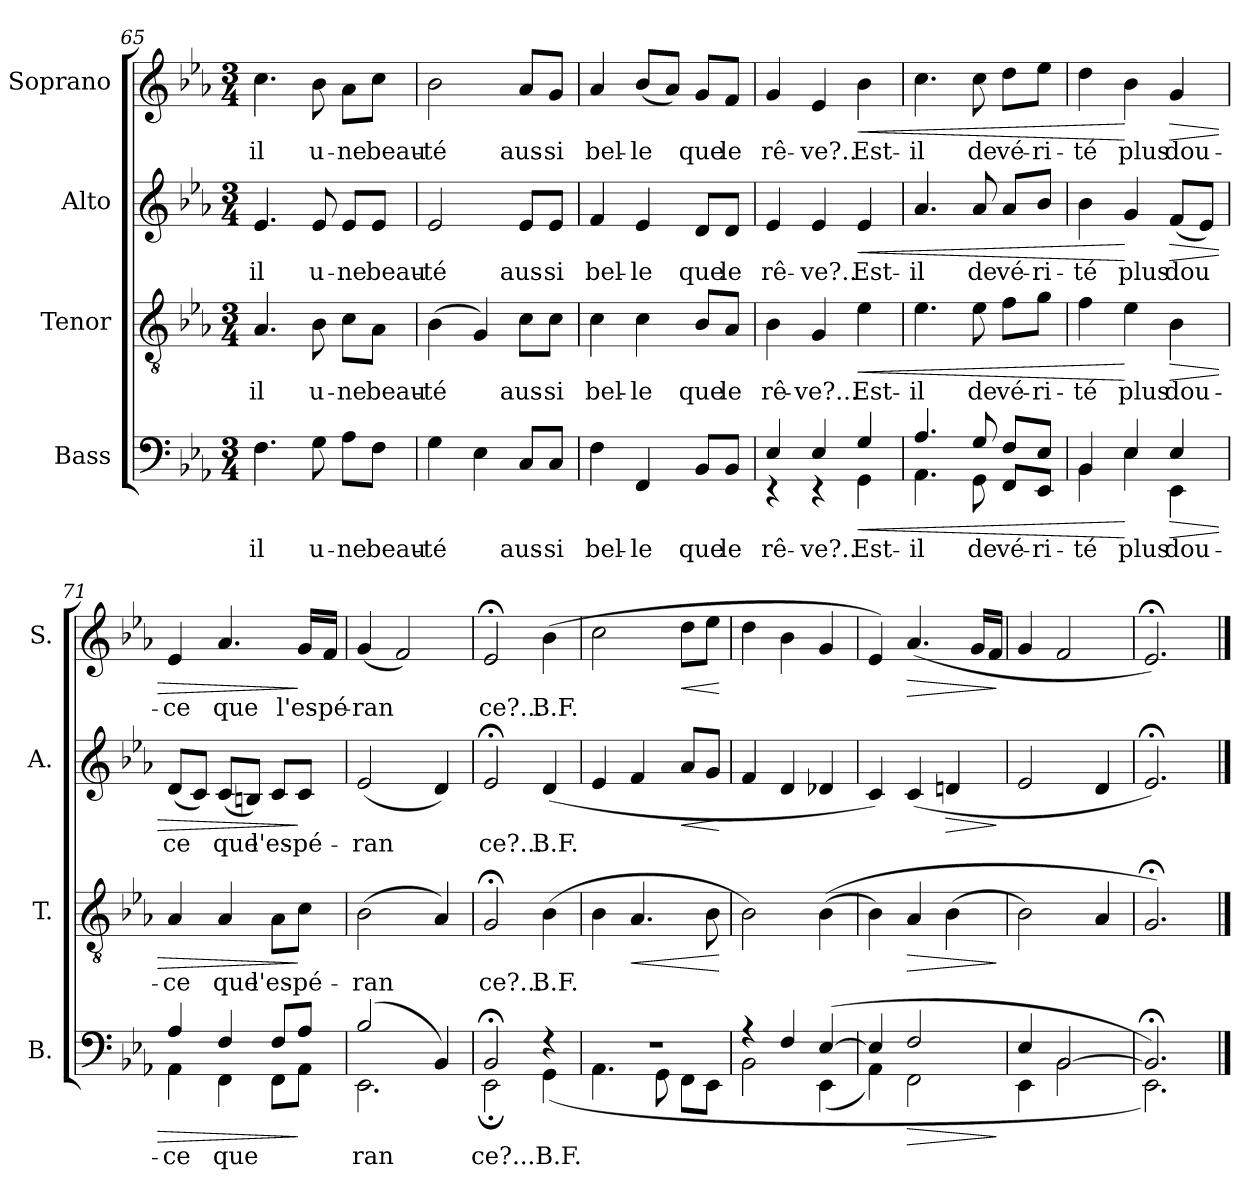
**kern	**text	**dynam	**kern	**text	**dynam	**kern	**text	**dynam	**kern	**text	**dynam
*part4	*part4	*part4	*part3	*part3	*part3	*part2	*part2	*part2	*part1	*part1	*part1
*staff4	*staff4	*staff4	*staff3	*staff3	*staff3	*staff2	*staff2	*staff2	*staff1	*staff1	*staff1
*I"Bass	*	*	*I"Tenor	*	*	*I"Alto	*	*	*I"Soprano	*	*
*I'B.	*	*	*I'T.	*	*	*I'A.	*	*	*I'S.	*	*
*clefF4	*	*	*clefGv2	*	*	*clefG2	*	*	*clefG2	*	*
*k[b-e-a-]	*	*	*k[b-e-a-]	*	*	*k[b-e-a-]	*	*	*k[b-e-a-]	*	*
*M3/4	*	*	*M3/4	*	*	*M3/4	*	*	*M3/4	*	*
=65	=65	=65	=65	=65	=65	=65	=65	=65	=65	=65	=65
!	!LO:LY:b:color=#FF0000	!	!	!LO:LY:b	!	!	!LO:LY:b	!	!	!LO:LY:b	!
4.Fi\	-il	.	4.A-/	-il	.	4.e-/	-il	.	4.cc\	-il	.
!	!LO:LY:b:color=#FF0000	!	!	!LO:LY:b	!	!	!LO:LY:b	!	!	!LO:LY:b	!
8Gi\	u-	.	8B-\	u-	.	8e-/	u-	.	8b-\	u-	.
!	!LO:LY:b:color=#FF0000	!	!	!LO:LY:b	!	!	!LO:LY:b	!	!	!LO:LY:b	!
8A-i\L	-ne	.	8c\L	-ne	.	8e-/L	-ne	.	8a-\L	-ne	.
!	!LO:LY:b:color=#FF0000	!	!	!LO:LY:b	!	!	!LO:LY:b	!	!	!LO:LY:b	!
8Fi\J	beau-	.	8A-\J	beau-	.	8e-/J	beau-	.	8cc\J	beau-	.
=66	=66	=66	=66	=66	=66	=66	=66	=66	=66	=66	=66
!	!LO:LY:b:color=#FF0000	!	!	!LO:LY:b	!	!	!LO:LY:b	!	!	!LO:LY:b	!
4Gi\	-té	.	(4B-\	-té	.	2e-/	-té	.	2b-\	-té	.
4E-i\	.	.	4G/)	.	.	.	.	.	.	.	.
!	!LO:LY:b:color=#FF0000	!	!	!LO:LY:b	!	!	!LO:LY:b	!	!	!LO:LY:b	!
8Ci/L	aus-	.	8c\L	aus-	.	8e-/L	aus-	.	8a-/L	aus-	.
!	!LO:LY:b:color=#FF0000	!	!	!LO:LY:b	!	!	!LO:LY:b	!	!	!LO:LY:b	!
8Ci/J	-si	.	8c\J	-si	.	8e-/J	-si	.	8g/J	-si	.
=67	=67	=67	=67	=67	=67	=67	=67	=67	=67	=67	=67
!	!LO:LY:b:color=#FF0000	!	!	!LO:LY:b	!	!	!LO:LY:b	!	!	!LO:LY:b	!
4Fi\	bel-	.	4c\	bel-	.	4f/	bel-	.	4a-/	bel-	.
!	!LO:LY:b:color=#FF0000	!	!	!LO:LY:b	!	!	!LO:LY:b	!	!	!LO:LY:b	!
4FFi/	-le	.	4c\	-le	.	4e-/	-le	.	(8b-/L	-le	.
.	.	.	.	.	.	.	.	.	8a-/J)	.	.
!	!LO:LY:b:color=#FF0000	!	!	!LO:LY:b	!	!	!LO:LY:b	!	!	!LO:LY:b	!
8BB-i/L	que	.	8B-/L	que	.	8d/L	que	.	8g/L	que	.
!	!LO:LY:b:color=#FF0000	!	!	!LO:LY:b	!	!	!LO:LY:b	!	!	!LO:LY:b	!
8BB-i/J	le	.	8A-/J	le	.	8d/J	le	.	8f/J	le	.
!!LO:LB:g=z
=68	=68	=68	=68	=68	=68	=68	=68	=68	=68	=68	=68
!	!LO:LY:b:color=#FF0000	!	!	!LO:LY:b	!	!	!LO:LY:b	!	!	!LO:LY:b	!
*^	*	*	*	*	*	*	*	*	*	*	*
4E-i/	4r	rê-	.	4B-\	rê-	.	4e-/	rê-	.	4g/	rê-	.
!	!	!LO:LY:b:color=#FF0000	!	!	!LO:LY:b	!	!	!LO:LY:b	!	!	!LO:LY:b	!
4E-i/	4r	-ve?..	.	4G/	-ve?...	.	4e-/	-ve?..	.	4e-/	-ve?..	.
!	!	!LO:LY:b:color=#FF0000	!LO:HP:b	!	!LO:LY:b	!LO:HP:b	!	!LO:LY:b	!LO:HP:b	!	!LO:LY:b	!LO:HP:b
4Gi/	4GGi\	Est-	<	4e-\	Est-	<	4e-/	Est-	<	4b-\	Est-	<
=69	=69	=69	=69	=69	=69	=69	=69	=69	=69	=69	=69	=69
!	!	!LO:LY:b:color=#FF0000	!	!	!LO:LY:b	!	!	!LO:LY:b	!	!	!LO:LY:b	!
4.A-i/	4.AA-i\	-il	.	4.e-\	-il	.	4.a-/	-il	.	4.cc\	-il	.
!	!	!LO:LY:b:color=#FF0000	!	!	!LO:LY:b	!	!	!LO:LY:b	!	!	!LO:LY:b	!
8Gi/	8GGi\	de	.	8e-\	de	.	8a-/	de	.	8cc\	de	.
!	!	!LO:LY:b:color=#FF0000	!	!	!LO:LY:b	!	!	!LO:LY:b	!	!	!LO:LY:b	!
8Fi/L	8FFi/L	vé-	.	8f\L	vé-	.	8a-/L	vé-	.	8dd\L	vé-	.
!	!	!LO:LY:b:color=#FF0000	!	!	!LO:LY:b	!	!	!LO:LY:b	!	!	!LO:LY:b	!
8E-i/J	8EE-i/J	-ri-	.	8g\J	-ri-	.	8b-/J	-ri-	.	8ee-\J	-ri-	.
=70	=70	=70	=70	=70	=70	=70	=70	=70	=70	=70	=70	=70
!	!	!LO:LY:b:color=#FF0000	!	!	!LO:LY:b	!	!	!LO:LY:b	!	!	!LO:LY:b	!
4BB-i/	4BB-i\	-té	.	4f\	-té	.	4b-\	-té	.	4dd\	-té	.
!	!	!LO:LY:b:color=#FF0000	!	!	!LO:LY:b	!	!	!LO:LY:b	!	!	!LO:LY:b	!
4E-i/	4E-i\	plus	[	4e-\	plus	[	4g/	plus	[	4b-\	plus	[
!	!	!LO:LY:b:color=#FF0000	!LO:HP:b	!	!LO:LY:b	!LO:HP:b	!	!LO:LY:b	!LO:HP:b	!	!LO:LY:b	!LO:HP:b
4E-i/	4EE-i\	dou-	>	4B-\	dou-	>	(8f/L	dou	>	4g/	dou-	>
.	.	.	.	.	.	.	8e-/J)	.	.	.	.	.
=71	=71	=71	=71	=71	=71	=71	=71	=71	=71	=71	=71	=71
!	!	!LO:LY:b:color=#FF0000	!	!	!LO:LY:b	!	!	!LO:LY:b	!	!	!LO:LY:b	!
4A-i/	4AA-i\	-ce	.	4A-/	-ce	.	(8d/L	ce	.	4e-/	-ce	.
.	.	.	.	.	.	.	8c/J)	.	.	.	.	.
!	!	!LO:LY:b:color=#FF0000	!	!	!LO:LY:b	!	!	!LO:LY:b	!	!	!LO:LY:b	!
4Fi/	4FFi\	que	.	4A-/	que	.	(8c/L	que	.	4.a-/	que	.
.	.	.	.	.	.	.	8Bn/J)	.	.	.	.	.
!	!	!	!	!	!LO:LY:b	!	!	!LO:LY:b	!	!	!	!
8Fi/L	8FFi\L	.	.	8A-\L	l'es-	.	8c/L	l'es-	.	.	.	.
!	!	!	!	!	!LO:LY:b	!	!	!LO:LY:b	!	!	!LO:LY:b	!
8A-i/J	8AA-i\J	.	]	8c\J	-pé-	]	8c/J	-pé-	]	16g/LL	l'es-	]
!	!	!	!	!	!	!	!	!	!	!	!LO:LY:b	!
.	.	.	.	.	.	.	.	.	.	16f/JJ	-pé-	.
=72	=72	=72	=72	=72	=72	=72	=72	=72	=72	=72	=72	=72
!	!	!LO:LY:b:color=#FF0000	!	!	!LO:LY:b	!	!	!LO:LY:b	!	!	!LO:LY:b	!
(2B-i/	2.EE-i\	-ran	.	(2B-\	-ran	.	(2e-/	-ran	.	(4g/	-ran	.
.	.	.	.	.	.	.	.	.	.	2f/)	.	.
4BB-i/)	.	.	.	4A-/)	.	.	4d/)	.	.	.	.	.
!!LO:LB:g=z
=73	=73	=73	=73	=73	=73	=73	=73	=73	=73	=73	=73	=73
!	!	!LO:LY:b:color=#FF0000	!	!	!LO:LY:b	!	!	!LO:LY:b	!	!	!LO:LY:b	!
2BB-;<i/	2EE-;i\	ce?...B.F.	.	2G;</	ce?...	.	2e-;</	ce?...	.	2e-;</	ce?...	.
!	!	!	!	!	!LO:LY:b	!	!	!LO:LY:b	!	!	!LO:LY:b	!
4r	(4GGi\	.	.	(4B-\	B.F.	.	(4d/	B.F.	.	(4b-\	B.F.	.
=74	=74	=74	=74	=74	=74	=74	=74	=74	=74	=74	=74	=74
2.r	4.AA-i\	.	.	4B-\	.	.	4e-/	.	.	2cc\	.	.
!	!	!	!	!	!	!LO:HP:b	!	!	!	!	!	!
.	.	.	.	4.A-/	.	<	4f/	.	.	.	.	.
.	8GGi\	.	.	.	.	.	.	.	.	.	.	.
!	!	!	!	!	!	!	!	!	!LO:HP:b	!	!	!LO:HP:b
.	8FFi\L	.	.	.	.	.	8a-/L	.	<	8dd\L	.	<
.	8EE-i\J	.	.	8B-\	.	.	8g/J	.	.	8ee-\J	.	.
*v	*v	*	*	*	*	*	*	*	*	*	*	*
.	.	.	.	.	[	.	.	[	.	.	[
=75	=75	=75	=75	=75	=75	=75	=75	=75	=75	=75	=75
*^	*	*	*	*	*	*	*	*	*	*	*
4r	2BB-i\	.	.	2B-\)	.	.	4f/	.	.	4dd\	.	.
4Fi/	.	.	.	.	.	.	4d/	.	.	4b-\	.	.
([4E-i/	(4EE-i\	.	.	((4B-\	.	.	4d-X/	.	.	4g/	.	.
=76	=76	=76	=76	=76	=76	=76	=76	=76	=76	=76	=76	=76
4E-i/]	4AA-i\)	.	.	4B-\)	.	.	4c/)	.	.	4e-/)	.	.
!	!	!	!LO:HP:b	!	!	!LO:HP:b	!	!	!	!	!	!LO:HP:b
2Fi/	2FFi\	.	>	4A-/	.	>	(4c/	.	.	(4.a-/	.	>
!	!	!	!	!	!	!	!	!	!LO:HP:b	!	!	!
.	.	.	.	(4B-\	.	.	4dn/	.	>	.	.	.
.	.	.	.	.	.	.	.	.	.	16g/LL	.	.
.	.	.	.	.	.	.	.	.	.	16f/JJ	.	.
*v	*v	*	*	*	*	*	*	*	*	*	*	*
.	.	]	.	.	]	.	.	]	.	.	]
=77	=77	=77	=77	=77	=77	=77	=77	=77	=77	=77	=77
*^	*	*	*	*	*	*	*	*	*	*	*
4E-i/	4EE-i\	.	.	2B-\)	.	.	2e-/	.	.	4g/	.	.
[2BB-i/	2BB-i\	.	.	.	.	.	.	.	.	2f/	.	.
.	.	.	.	4A-/	.	.	4d/	.	.	.	.	.
=78	=78	=78	=78	=78	=78	=78	=78	=78	=78	=78	=78	=78
2.BB-;<i/])	2.EE-i\)	.	.	2.G;</)	.	.	2.e-;</)	.	.	2.e-;</)	.	.
*v	*v	*	*	*	*	*	*	*	*	*	*	*
==	==	==	==	==	==	==	==	==	==	==	==
*-	*-	*-	*-	*-	*-	*-	*-	*-	*-	*-	*-
